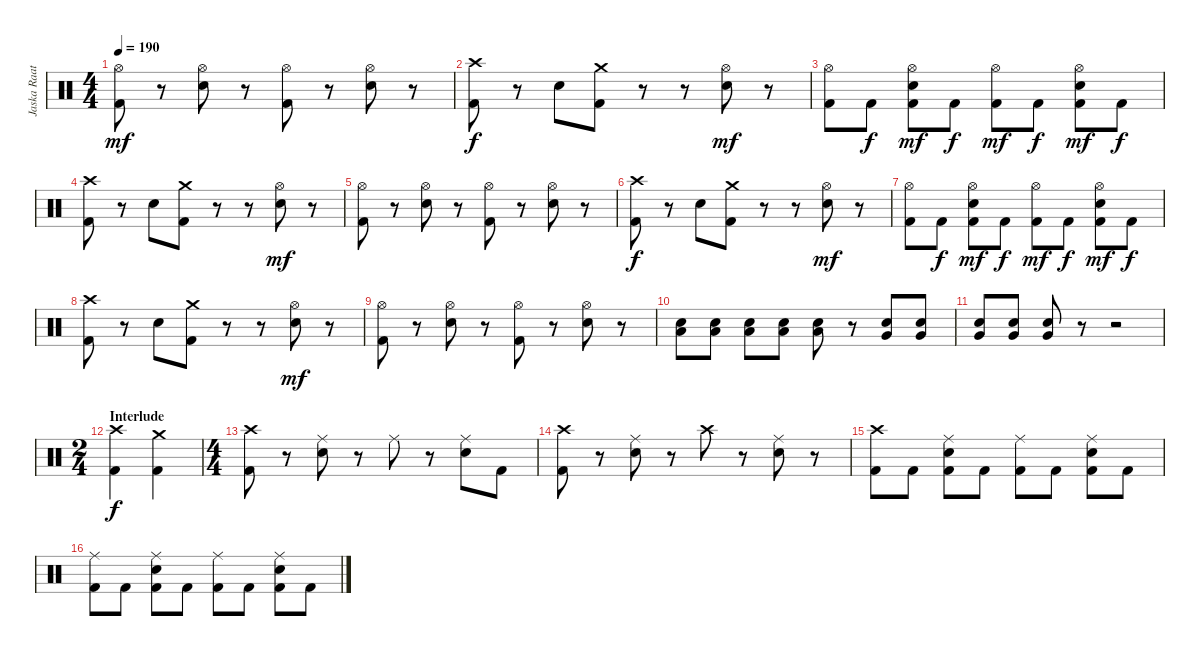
\track ("Jaska Raatikainen" "Jaska Raat") {instrument percussion}
\staff {score}
\articulation defaults
\ts (4 4)
\tempo 190
\clef neutral
\ks c
("Hi-Hat (open)" "Kick (hit) 2").8{dy mf} r.8 ("Hi-Hat (open)" "Snare (hit) 2").8 r.8 ("Hi-Hat (open)" "Kick (hit) 2").8 r.8 ("Hi-Hat (open)" "Snare (hit) 2").8 r.8 |
("Crash high (hit)" "Kick (hit) 2").8{dy f} r.8 "Snare (hit) 2".8 ("Crash medium (hit)" "Kick (hit) 2").8 r.8 r.8 ("Hi-Hat (open)" "Snare (hit) 2").8{dy mf} r.8 |
("Hi-Hat (open)" "Kick (hit) 2").8 "Kick (hit) 2".8{dy f} ("Hi-Hat (open)" "Snare (hit) 2" "Kick (hit) 2").8{dy mf} "Kick (hit) 2".8{dy f} ("Hi-Hat (open)" "Kick (hit) 2").8{dy mf} "Kick (hit) 2".8{dy f} ("Hi-Hat (open)" "Snare (hit) 2" "Kick (hit) 2").8{dy mf} "Kick (hit) 2".8{dy f} |
("Crash high (hit)" "Kick (hit) 2").8 r.8 "Snare (hit) 2".8 ("Crash medium (hit)" "Kick (hit) 2").8 r.8 r.8 ("Hi-Hat (open)" "Snare (hit) 2").8{dy mf} r.8 |
("Hi-Hat (open)" "Kick (hit) 2").8 r.8 ("Hi-Hat (open)" "Snare (hit) 2").8 r.8 ("Hi-Hat (open)" "Kick (hit) 2").8 r.8 ("Hi-Hat (open)" "Snare (hit) 2").8 r.8 |
("Crash high (hit)" "Kick (hit) 2").8{dy f} r.8 "Snare (hit) 2".8 ("Crash medium (hit)" "Kick (hit) 2").8 r.8 r.8 ("Hi-Hat (open)" "Snare (hit) 2").8{dy mf} r.8 |
("Hi-Hat (open)" "Kick (hit) 2").8 "Kick (hit) 2".8{dy f} ("Hi-Hat (open)" "Snare (hit) 2" "Kick (hit) 2").8{dy mf} "Kick (hit) 2".8{dy f} ("Hi-Hat (open)" "Kick (hit) 2").8{dy mf} "Kick (hit) 2".8{dy f} ("Hi-Hat (open)" "Snare (hit) 2" "Kick (hit) 2").8{dy mf} "Kick (hit) 2".8{dy f} |
("Crash high (hit)" "Kick (hit) 2").8 r.8 "Snare (hit) 2".8 ("Crash medium (hit)" "Kick (hit) 2").8 r.8 r.8 ("Hi-Hat (open)" "Snare (hit) 2").8{dy mf} r.8 |
("Hi-Hat (open)" "Kick (hit) 2").8 r.8 ("Hi-Hat (open)" "Snare (hit) 2").8 r.8 ("Hi-Hat (open)" "Kick (hit) 2").8 r.8 ("Hi-Hat (open)" "Snare (hit) 2").8 r.8 |
("Snare (hit) 2" "Low Tom (hit)").8 ("Snare (hit) 2" "Low Tom (hit)").8 ("Snare (hit) 2" "Low Tom (hit)").8 ("Snare (hit) 2" "Low Tom (hit)").8 ("Snare (hit) 2" "Low Tom (hit)").8 r.8 ("Snare (hit) 2" "Very Low Tom (hit)").8 ("Snare (hit) 2" "Very Low Tom (hit)").8 |
("Snare (hit) 2" "Very Low Tom (hit)").8 ("Snare (hit) 2" "Very Low Tom (hit)").8 ("Snare (hit) 2" "Very Low Tom (hit)").8 r.8 r.2 |
\ts (2 4)
\section ("" "Interlude")
("Crash high (hit)" "Kick (hit) 2").4{dy f} ("Crash medium (hit)" "Kick (hit) 2").4 |
\ts (4 4)
("Crash high (hit)" "Kick (hit) 2").8 r.8 ("Ride (middle)" "Snare (hit) 2").8 r.8 "Ride (middle)".8 r.8 ("Ride (middle)" "Snare (hit) 2").8 "Kick (hit) 2".8 |
("Crash high (hit)" "Kick (hit) 2").8 r.8 ("Ride (middle)" "Snare (hit) 2").8 r.8 "Crash high (hit)".8 r.8 ("Ride (middle)" "Snare (hit) 2").8 r.8 |
("Crash high (hit)" "Kick (hit) 2").8 "Kick (hit) 2".8 ("Ride (middle)" "Snare (hit) 2" "Kick (hit) 2").8 "Kick (hit) 2".8 ("Ride (middle)" "Kick (hit) 2").8 "Kick (hit) 2".8 ("Ride (middle)" "Snare (hit) 2" "Kick (hit) 2").8 "Kick (hit) 2".8 |
("Ride (middle)" "Kick (hit) 2").8 "Kick (hit) 2".8 ("Ride (middle)" "Snare (hit) 2" "Kick (hit) 2").8 "Kick (hit) 2".8 ("Ride (middle)" "Kick (hit) 2").8 "Kick (hit) 2".8 ("Ride (middle)" "Snare (hit) 2" "Kick (hit) 2").8 "Kick (hit) 2".8
